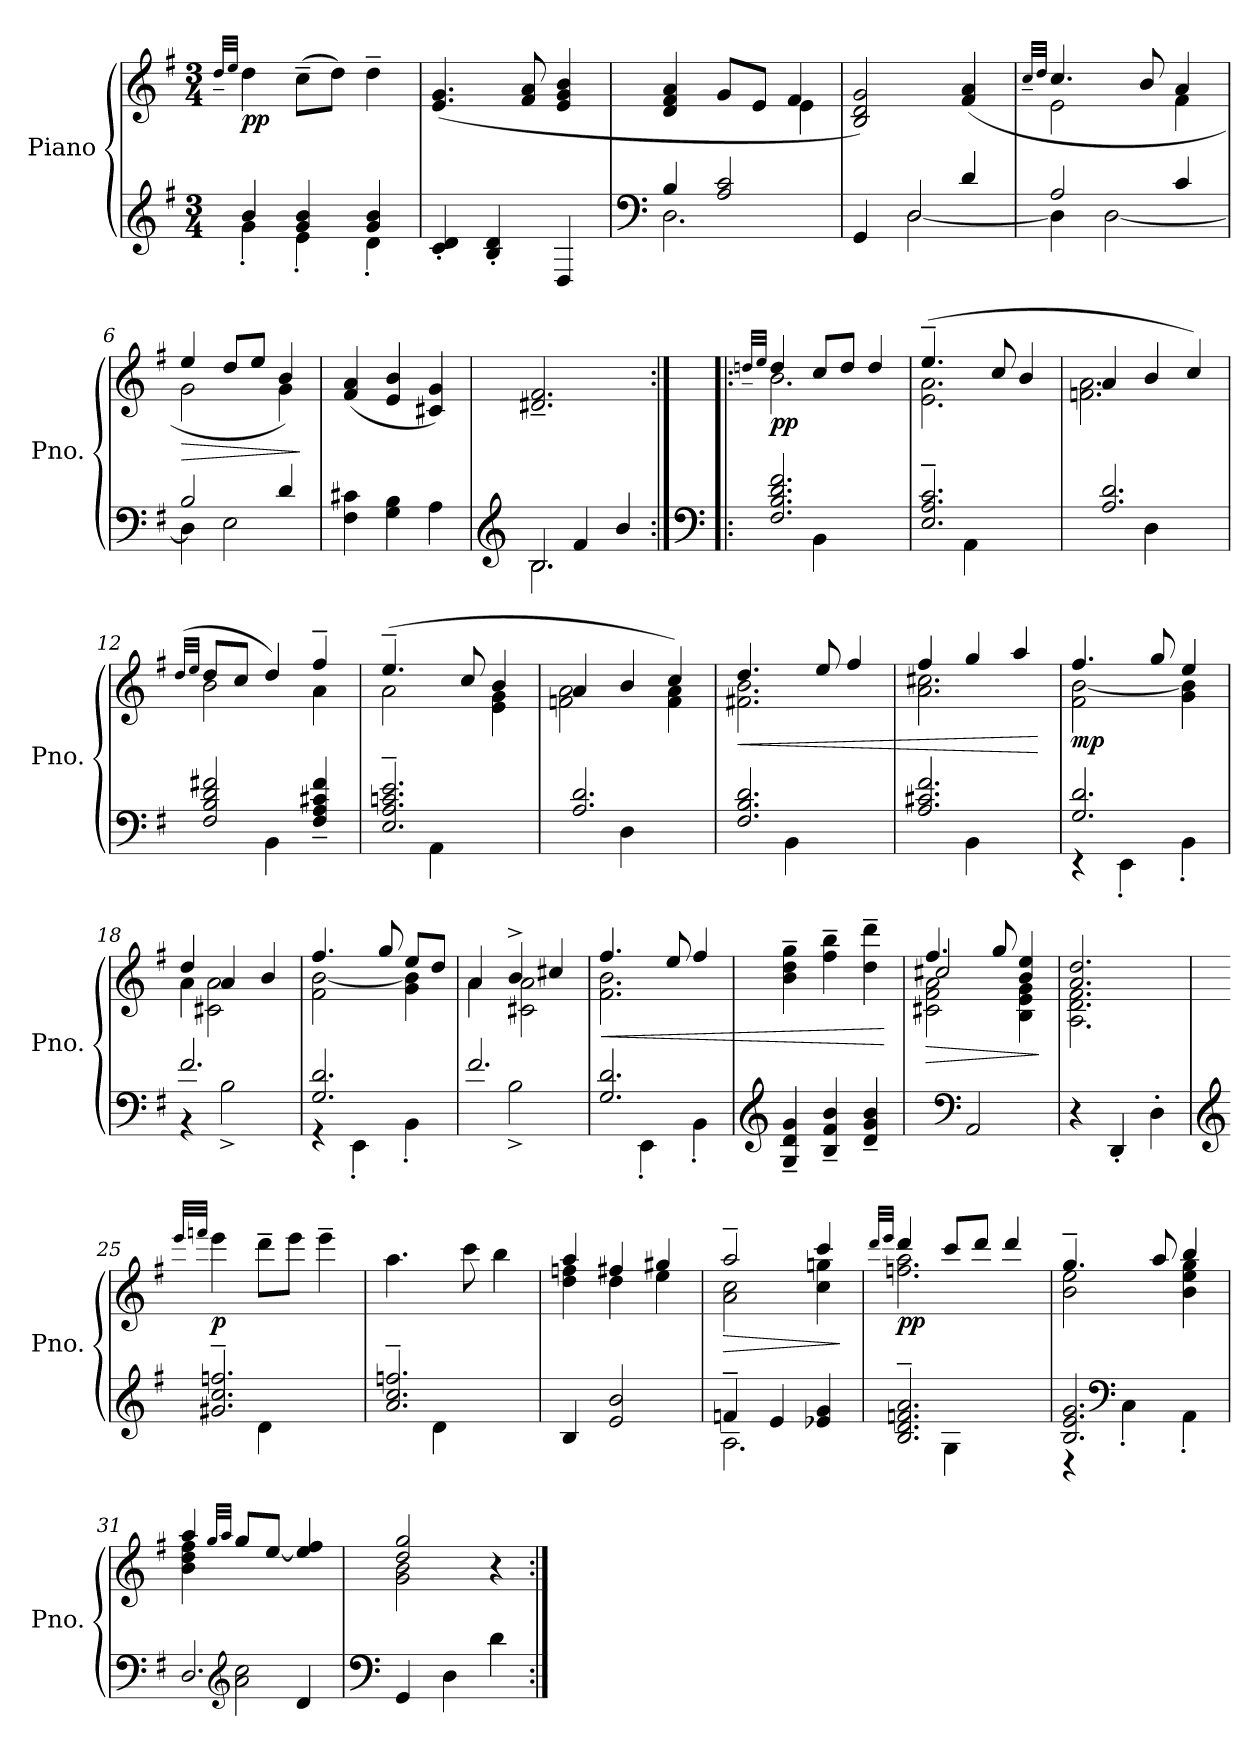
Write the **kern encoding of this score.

**kern	**kern	**dynam
*part1	*part1	*part1
*staff2	*staff1	*staff1/2
*I"Piano	*	*
*I'Pno.	*	*
*clefG2	*clefG2	*
*k[f#]	*k[f#]	*
*M3/4	*M3/4	*
*MM92	*MM92	*
=1	=1	=1
.	32qdd~/LLL	.
.	32qee/JJJ	.
*^	*	*
!	!	!	!LO:DY:b
4b/	4g'\	4dd\	pp
4g/ 4b/	4e'\	(>8cc~\L	.
.	.	8dd\J)	.
4g/ 4b/	4d'\	4dd~\	.
*v	*v	*	*
=2	=2	=2
4c/' 4d/'	(>4.e/ 4.g/	.
4B/' 4d/'	.	.
.	8f#/ 8a/	.
4D/	4e/ 4g/ 4b/	.
=3	=3	=3
*clefF4	*	*
*^	*^	*
4B/	2.D\	4d/ 4f#/ 4a/	2ryy	.
2A/ 2c/	.	8g/L	.	.
.	.	8e/J	.	.
.	.	4f#/	4e\	.
*	*	*v	*v	*
=4	=4	=4	=4
*	*^	*	*
4GG/	4ryy	4ryy	2B/ 2d/ 2g/)	.
4ryy	[2D/	2D\	.	.
4d/	.	.	(>4f#/ 4a/	.
*v	*v	*v	*	*
=5	=5	=5
.	32qcc~/LLL	.
.	32qdd/JJJ	.
*^	*^	*
2A/	4D\]	4.cc/	2e\	.
.	[2D\	.	.	.
.	.	8b/	.	.
4c/	.	4a/	4f#\	.
!!LO:LB:g=z	!!
=6	=6	=6	=6	=6
!	!	!	!	!LO:HP:b
2B/	4D\]	4ee/	2g\	>
.	2E\	8dd/L	.	.
.	.	8ee/J	.	.
4d/	.	4b/)	4g\	.
*v	*v	*	*	*
*	*v	*v	*
.	.	]
=7	=7	=7
4F#\ 4c#X\	(<4f#/ 4a/	.
4G\ 4B\	4e/ 4b/	.
4A\	4c#X/ 4g/)	.
=8	=8	=8
*clefG2	*	*
*^	*	*
*	*^	*	*
4ryy	(>2.B\	2.B/	2.d#X/~ 2.f#/~	.
4f#/	.	.	.	.
4b/	.	.	.	.
*v	*v	*v	*	*
=9:|!|:	=9:|!|:	=9:|!|:
*clefF4	*	*
.	32qddn~/LLL	.
.	32qee/JJJ	.
*^	*^	*
!	!	!	!	!LO:DY:b
2.F#/ 2.B/ 2.d/ 2.f#/	4ryy	4dd/	2.b\	pp
.	4BB\	8cc/L	.	.
.	.	8dd/J)	.	.
.	4ryy	4dd/	.	.
=10	=10	=10	=10	=10
2.E/~ 2.A/~ 2.c/~	4ryy	(>4.ee~/	2.e\ 2.a\	.
.	4AA\	.	.	.
.	.	8cc/	.	.
.	4ryy	4b/	.	.
!!LO:LB:g=z	!!
=11	=11	=11	=11	=11
2.A/ 2.d/	4ryy	4a/	2.fn\ 2.a\	.
.	4D\	4b/	.	.
.	4ryy	4cc/)	.	.
=12	=12	=12	=12	=12
.	.	(>32qdd/LLL	.	.
.	.	32qee/JJJ	.	.
2F#/ 2B/ 2d/ 2f#X/	4ryy	8dd/L	2b\	.
.	.	8cc/J	.	.
.	4BB\	4dd/)	.	.
4F#/~ 4A/~ 4c#X/~ 4f#/~	4ryy	4ff#~/	4a\	.
=13	=13	=13	=13	=13
2.E/~ 2.A/~ 2.cn/~ 2.e/~	4ryy	(>4.ee~/	2a\	.
.	4AA\	.	.	.
.	.	8cc/	.	.
.	4ryy	4b/	4e\ 4g\	.
=14	=14	=14	=14	=14
2.A/ 2.d/	4ryy	4a/	2fn\ 2a\	.
.	4D\	4b/	.	.
.	4ryy	4cc/)	4f\ 4a\	.
=15	=15	=15	=15	=15
!	!	!	!	!LO:HP:b
2.F#/ 2.B/ 2.d/	4ryy	4.dd/	2.f#X\ 2.b\	<
.	4BB\	.	.	.
.	.	8ee/	.	.
.	4ryy	4ff#/	.	.
!!LO:LB:g=z	!!
=16	=16	=16	=16	=16
2.A/ 2.c#X/ 2.f#/	4ryy	4ff#/	2.a\ 2.cc#X\	.
.	4BB\	4gg/	.	.
.	4ryy	4aa/	.	.
*v	*v	*	*	*
*	*v	*v	*
.	.	[
=17	=17	=17
*^	*^	*
!	!	!	!	!LO:DY:b
2.G/ 2.d/	4r	4.ff#/	2f#\ [2b\	mp
.	4EE'\	.	.	.
.	.	8gg/	.	.
.	4BB'\	4ee/	4g\ 4b\]	.
=18	=18	=18	=18	=18
2.f#/	4r	4dd/	4a\	.
.	2B^\	4a/	2c#X\ 2a\	.
.	.	4b/	.	.
=19	=19	=19	=19	=19
2.G/ 2.d/	4r	4.ff#/	2f#\ [2b\	.
.	4EE'\	.	.	.
.	.	8gg/	.	.
.	4BB'\	8ee/L	4g\ 4b\]	.
.	.	8dd/J	.	.
=20	=20	=20	=20	=20
2.f#/	4ryy	4a/	4a\	.
.	2B^\	4b^/	2c#X\ 2a\	.
.	.	4cc#X/	.	.
!!LO:LB:g=z	!!
=21	=21	=21	=21	=21
!	!	!	!	!LO:HP:b
2.G/ 2.d/	4ryy	4.ff#/	2.f#\ 2.b\	<
.	4EE'\	.	.	.
.	.	8ee/	.	.
.	4BB'\	4ff#/	.	.
*v	*v	*	*	*
*	*v	*v	*
=22	=22	=22
*clefG2	*	*
4G/~ 4d/~ 4g/~	4b\~ 4dd\~ 4gg\~	.
4B/~ 4f#/~ 4b/~	4ff#\~ 4bb\~	.
4d/~ 4g/~ 4b/~	4dd\~ 4ddd\~	.
.	.	[
=23	=23	=23
!	!	!LO:HP:b
*	*^	*
*	*	*^	*
4ryy	4.ff#/	2c#X\ 2f#\ 2a\	2cc#X/	>
*clefF4	*	*	*	*
2AA/	.	.	.	.
.	8gg/	.	.	.
.	4b/ 4ee/	4B\ 4e\ 4g\	4ryy	.
*	*v	*v	*v	*
.	.	]
=24	=24	=24
*	*^	*
4r	2.a/ 2.dd/	2.A\ 2.d\ 2.f#\	.
4DD'/	.	.	.
4D'\	.	.	.
*	*v	*v	*
=25	=25	=25
*clefG2	*	*
.	32qeee/LLL	.
.	32qfffn/JJJ	.
*^	*	*
!	!	!	!LO:DY:b
2.g#X/~ 2.cc/~ 2.ffn/~	4ryy	4eee\	p
.	4d\	8ddd~\L	.
.	.	8eee\J	.
.	4ryy	4eee~\	.
!!LO:PB:g=z
=26	=26	=26	=26
2.a/~ 2.cc/~ 2.ffn/~	4ryy	4.aa\	.
.	4d\	.	.
.	.	8ccc\	.
.	4ryy	4bb\	.
*v	*v	*	*
=27	=27	=27
*	*^	*
4B/	4aa/	4dd\ 4ffn\	.
2e/ 2b/	4ff#X/	4dd\	.
.	4gg#X/	4ee\	.
=28	=28	=28	=28
*^	*	*	*
!	!	!	!	!LO:HP:b
4fn~/	2.A\	2aa~/	2a\ 2cc\	>
4e/	.	.	.	.
4e-X/ 4g/	.	4ccc/	4cc\ 4ggn\	.
*v	*v	*	*	*
*	*v	*v	*
.	.	]
=29	=29	=29
.	32qddd/LLL	.
.	32qeee/JJJ	.
*^	*^	*
!	!	!	!	!LO:DY:b
2.B/~ 2.d/~ 2.fn/~ 2.a/~	4ryy	4ddd/	2.ffn\ 2.aa\	pp
.	4G\	8ccc/L	.	.
.	.	8ddd/J	.	.
.	4ryy	4ddd/	.	.
=30	=30	=30	=30	=30
2.B/ 2.e/ 2.g/	4r	4.gg~/	2b\ 2ee\	.
*clefF4	*	*	*	*
.	4C'\	.	.	.
.	.	8aa/	.	.
.	4AA'\	4bb/	4b\ 4ee\ 4gg\	.
=31	=31	=31	=31	=31
*	*^	*	*	*
2.D/	4ryy	2ryy	4aa/	4b\ 4dd\ 4ff#\	.
*clefG2	*	*	*	*	*
.	.	.	32qgg/LLL	.	.
.	.	.	32qaa/JJJ	.	.
.	2a\ 2cc\	.	8gg/L	2ryy	.
.	.	.	[8ee/J	.	.
.	.	4d/	4ee/] 4ff#/	.	.
*v	*v	*v	*	*	*
!!LO:LB:g=z	!!
=32	=32	=32	=32
*clefF4	*	*	*
4GG/	2dd/ 2gg/	2g\ 2b\	.
4D\	.	.	.
4d\	4r	4ryy	.
*	*v	*v	*
=:|!	=:|!	=:|!
*-	*-	*-
